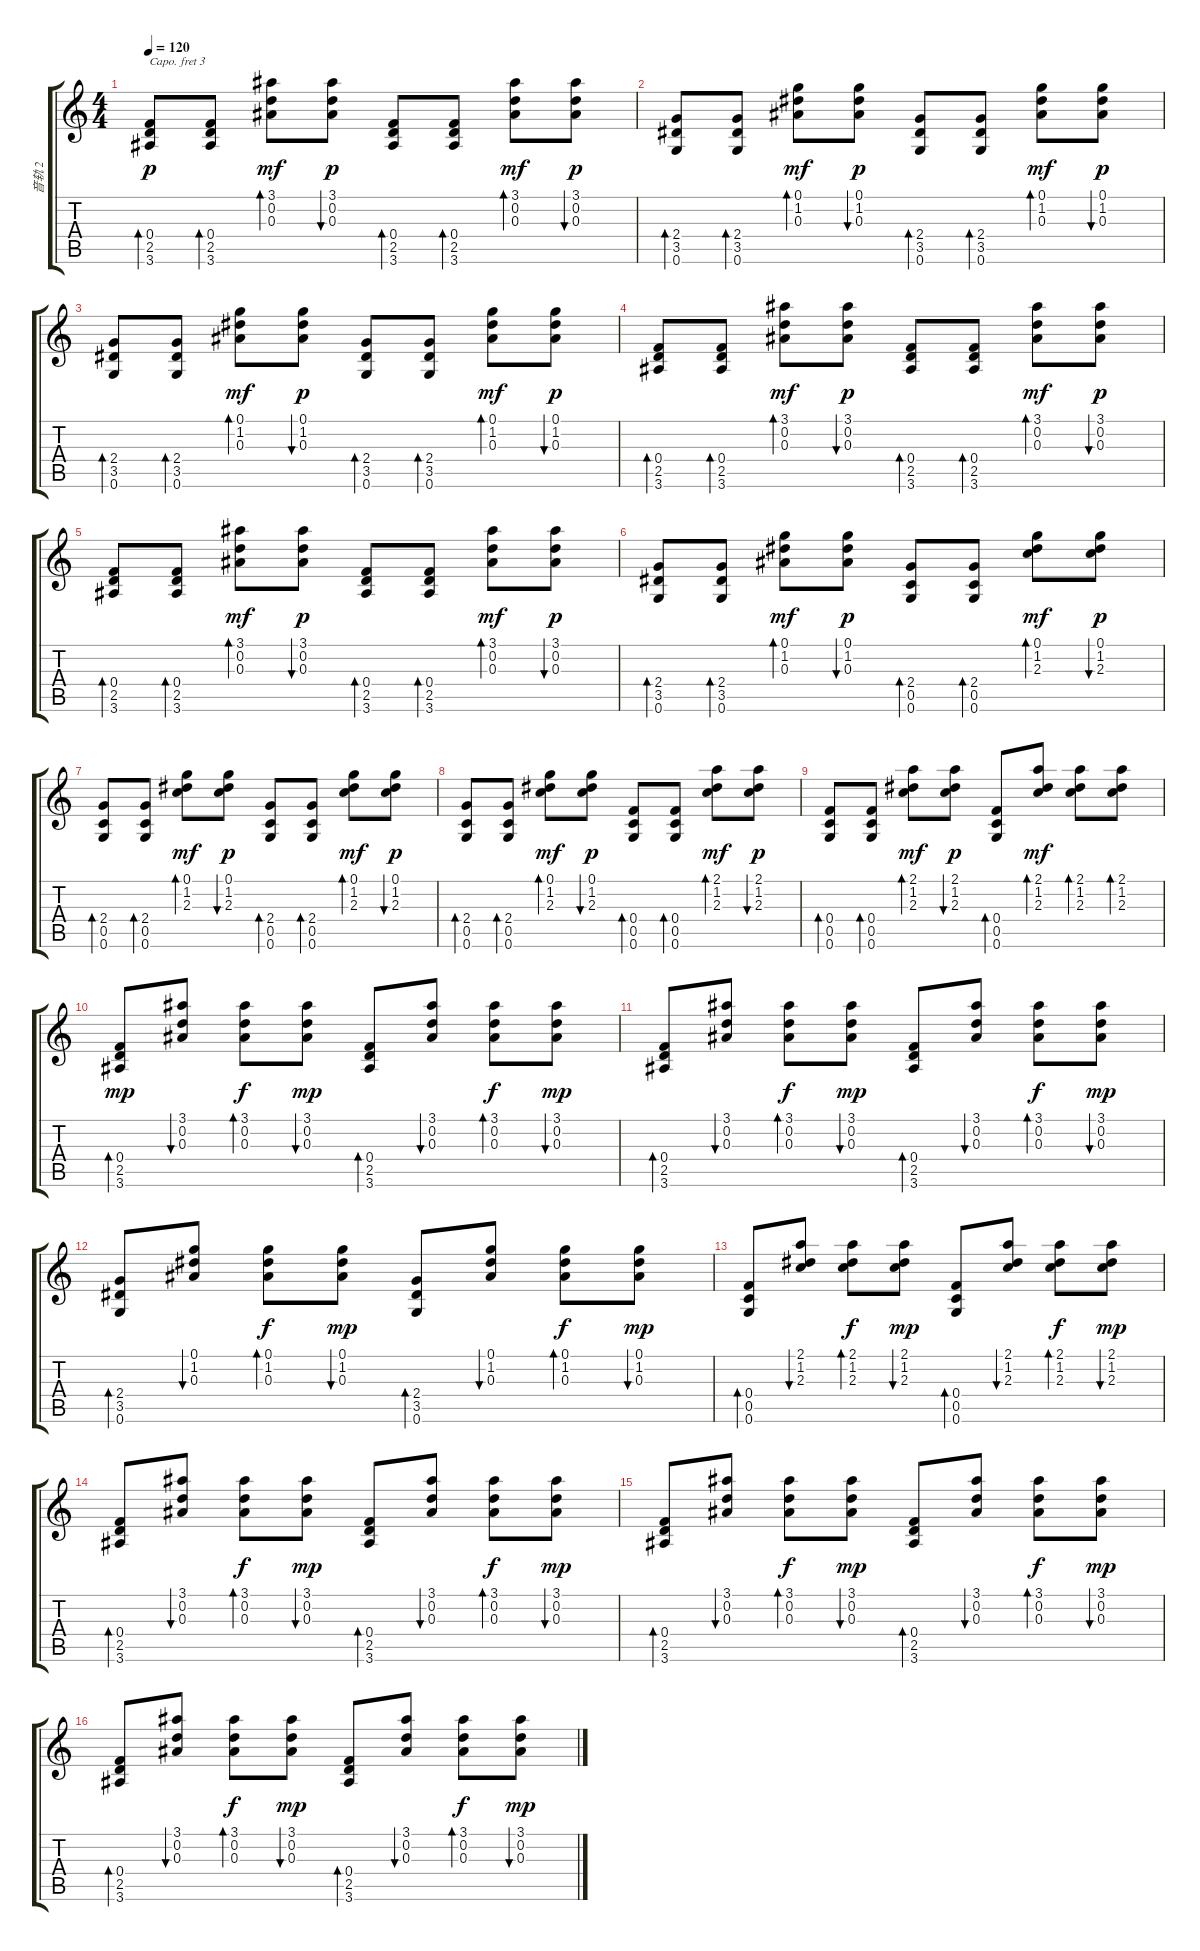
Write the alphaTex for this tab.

\track ("音轨 2" "音轨 2") {instrument acousticguitarsteel}
\staff {score tabs}
\capo 3
\tuning (E4 B3 G3 D3 A2 E2) {hide}
\ts (4 4)
\tempo 120
\clef g2
\ks c
(0.4 2.5 3.6).8{bd 30 dy p} (0.4 2.5 3.6).8{bd 30} (3.1 0.2 0.3).8{bd 30 dy mf} (3.1 0.2 0.3).8{bu 30 dy p} (0.4 2.5 3.6).8{bd 30} (0.4 2.5 3.6).8{bd 30} (3.1 0.2 0.3).8{bd 30 dy mf} (3.1 0.2 0.3).8{bu 30 dy p} |
(2.4 3.5 0.6).8{bd 30} (2.4 3.5 0.6).8{bd 30} (0.1 1.2 0.3).8{bd 30 dy mf} (0.1 1.2 0.3).8{bu 30 dy p} (2.4 3.5 0.6).8{bd 30} (2.4 3.5 0.6).8{bd 30} (0.1 1.2 0.3).8{bd 30 dy mf} (0.1 1.2 0.3).8{bu 30 dy p} |
(2.4 3.5 0.6).8{bd 30} (2.4 3.5 0.6).8{bd 30} (0.1 1.2 0.3).8{bd 30 dy mf} (0.1 1.2 0.3).8{bu 30 dy p} (2.4 3.5 0.6).8{bd 30} (2.4 3.5 0.6).8{bd 30} (0.1 1.2 0.3).8{bd 30 dy mf} (0.1 1.2 0.3).8{bu 30 dy p} |
(0.4 2.5 3.6).8{bd 30} (0.4 2.5 3.6).8{bd 30} (3.1 0.2 0.3).8{bd 30 dy mf} (3.1 0.2 0.3).8{bu 30 dy p} (0.4 2.5 3.6).8{bd 30} (0.4 2.5 3.6).8{bd 30} (3.1 0.2 0.3).8{bd 30 dy mf} (3.1 0.2 0.3).8{bu 30 dy p} |
(0.4 2.5 3.6).8{bd 30} (0.4 2.5 3.6).8{bd 30} (3.1 0.2 0.3).8{bd 30 dy mf} (3.1 0.2 0.3).8{bu 30 dy p} (0.4 2.5 3.6).8{bd 30} (0.4 2.5 3.6).8{bd 30} (3.1 0.2 0.3).8{bd 30 dy mf} (3.1 0.2 0.3).8{bu 30 dy p} |
(2.4 3.5 0.6).8{bd 30} (2.4 3.5 0.6).8{bd 30} (0.1 1.2 0.3).8{bd 30 dy mf} (0.1 1.2 0.3).8{bu 30 dy p} (2.4 0.5 0.6).8{bd 30} (2.4 0.5 0.6).8{bd 30} (0.1 1.2 2.3).8{bd 30 dy mf} (0.1 1.2 2.3).8{bu 30 dy p} |
(2.4 0.5 0.6).8{bd 30} (2.4 0.5 0.6).8{bd 30} (0.1 1.2 2.3).8{bd 30 dy mf} (0.1 1.2 2.3).8{bu 30 dy p} (2.4 0.5 0.6).8{bd 30} (2.4 0.5 0.6).8{bd 30} (0.1 1.2 2.3).8{bd 30 dy mf} (0.1 1.2 2.3).8{bu 30 dy p} |
(2.4 0.5 0.6).8{bd 30} (2.4 0.5 0.6).8{bd 30} (0.1 1.2 2.3).8{bd 30 dy mf} (0.1 1.2 2.3).8{bu 30 dy p} (0.4 0.5 0.6).8{bd 30} (0.4 0.5 0.6).8{bd 30} (2.1 1.2 2.3).8{bd 30 dy mf} (2.1 1.2 2.3).8{bu 30 dy p} |
(0.4 0.5 0.6).8{bd 30} (0.4 0.5 0.6).8{bd 30} (2.1 1.2 2.3).8{bd 30 dy mf} (2.1 1.2 2.3).8{bu 30 dy p} (0.4 0.5 0.6).8{bd 30} (2.1 1.2 2.3).8{bd 30 dy mf} (2.1 1.2 2.3).8{bd 30} (2.1 1.2 2.3).8{bd 30} |
(0.4 2.5 3.6).8{bd 30 dy mp} (3.1 0.2 0.3).8{bu 30} (3.1 0.2 0.3).8{bd 30 dy f} (3.1 0.2 0.3).8{bu 30 dy mp} (0.4 2.5 3.6).8{bd 30} (3.1 0.2 0.3).8{bu 30} (3.1 0.2 0.3).8{bd 30 dy f} (3.1 0.2 0.3).8{bu 30 dy mp} |
(0.4 2.5 3.6).8{bd 30} (3.1 0.2 0.3).8{bu 30} (3.1 0.2 0.3).8{bd 30 dy f} (3.1 0.2 0.3).8{bu 30 dy mp} (0.4 2.5 3.6).8{bd 30} (3.1 0.2 0.3).8{bu 30} (3.1 0.2 0.3).8{bd 30 dy f} (3.1 0.2 0.3).8{bu 30 dy mp} |
(2.4 3.5 0.6).8{bd 30} (0.1 1.2 0.3).8{bu 30} (0.1 1.2 0.3).8{bd 30 dy f} (0.1 1.2 0.3).8{bu 30 dy mp} (2.4 3.5 0.6).8{bd 30} (0.1 1.2 0.3).8{bu 30} (0.1 1.2 0.3).8{bd 30 dy f} (0.1 1.2 0.3).8{bu 30 dy mp} |
(0.4 0.5 0.6).8{bd 30} (2.1 1.2 2.3).8{bu 30} (2.1 1.2 2.3).8{bd 30 dy f} (2.1 1.2 2.3).8{bu 30 dy mp} (0.4 0.5 0.6).8{bd 30} (2.1 1.2 2.3).8{bu 30} (2.1 1.2 2.3).8{bd 30 dy f} (2.1 1.2 2.3).8{bu 30 dy mp} |
(0.4 2.5 3.6).8{bd 30} (3.1 0.2 0.3).8{bu 30} (3.1 0.2 0.3).8{bd 30 dy f} (3.1 0.2 0.3).8{bu 30 dy mp} (0.4 2.5 3.6).8{bd 30} (3.1 0.2 0.3).8{bu 30} (3.1 0.2 0.3).8{bd 30 dy f} (3.1 0.2 0.3).8{bu 30 dy mp} |
(0.4 2.5 3.6).8{bd 30} (3.1 0.2 0.3).8{bu 30} (3.1 0.2 0.3).8{bd 30 dy f} (3.1 0.2 0.3).8{bu 30 dy mp} (0.4 2.5 3.6).8{bd 30} (3.1 0.2 0.3).8{bu 30} (3.1 0.2 0.3).8{bd 30 dy f} (3.1 0.2 0.3).8{bu 30 dy mp} |
(0.4 2.5 3.6).8{bd 30} (3.1 0.2 0.3).8{bu 30} (3.1 0.2 0.3).8{bd 30 dy f} (3.1 0.2 0.3).8{bu 30 dy mp} (0.4 2.5 3.6).8{bd 30} (3.1 0.2 0.3).8{bu 30} (3.1 0.2 0.3).8{bd 30 dy f} (3.1 0.2 0.3).8{bu 30 dy mp}
